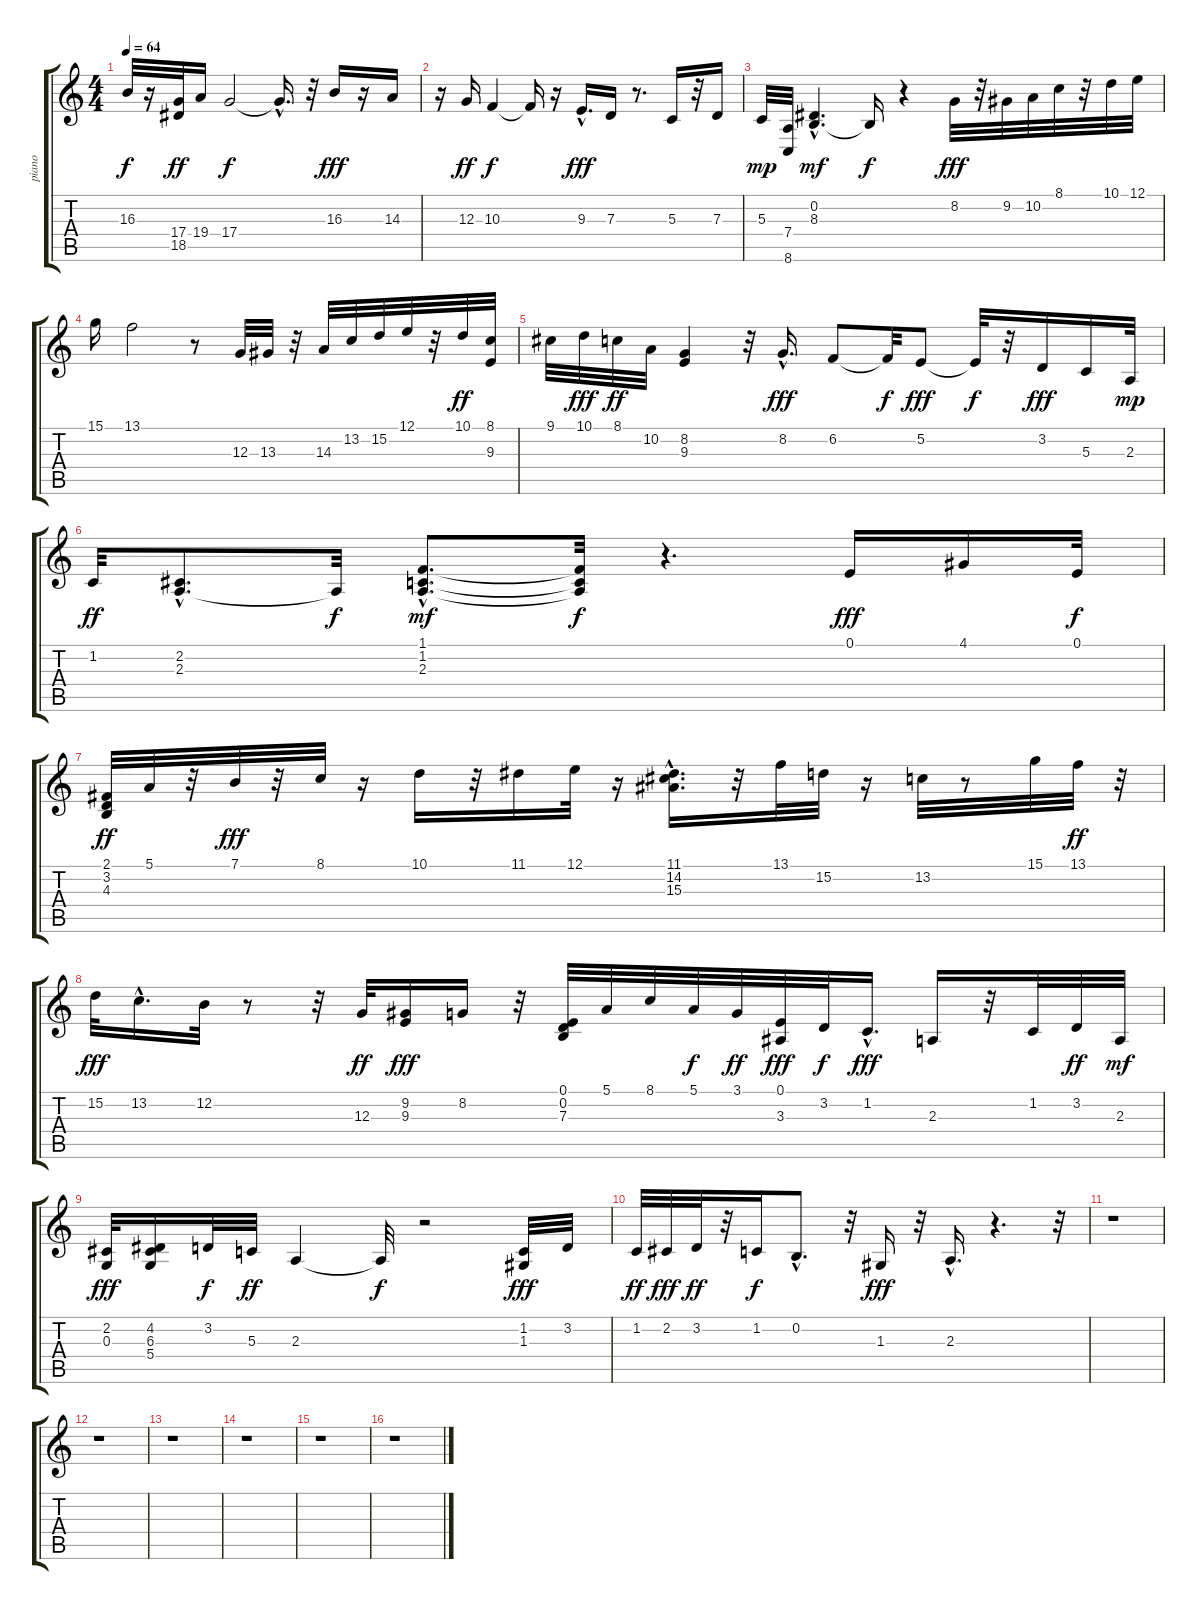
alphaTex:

\track ("piano" "piano") {instrument brightacousticpiano}
\staff {score tabs}
\tuning (E4 B3 G3 D3 A2 E2) {hide}
\ts (4 4)
\tempo 64
\clef g2
\ks c
16.3{t}.32{dy f} r.16 (17.4 18.5).32{dy ff} 19.4.16 17.4.2{dy f} 17.4{hac t}.16{d} r.32 16.3.16{dy fff} r.16 14.3.16 |
r.16 12.3.16{dy ff} 10.3.4{dy f} 10.3{t}.16 r.16 9.3{hac}.16{d dy fff} 7.3.16 r.8{d} 5.3.16 r.32 7.3.16 |
5.3.32{dy mp} (7.4 8.6).32 (0.2{hac} 8.3).4{d dy mf} 0.2{t}.16{dy f} r.4 8.2.32{dy fff} r.32 9.2.32 10.2.32 8.1.32 r.32 10.1.32 12.1.32 |
15.1.16 13.1.2 r.8 12.3.32 13.3.32 r.32 14.3.32 13.2.32 15.2.32 12.1.32 r.32 10.1.32{dy ff} (8.1 9.3).32 |
9.1.32 10.1.32{dy fff} 8.1.32{dy ff} 10.2.32 (8.2 9.3).4 r.32 8.2{hac}.16{d dy fff} 6.2.8 6.2{t}.32{dy f} 5.2.8{dy fff} 5.2{t}.32{dy f} r.32 3.2.16{dy fff} 5.3.16 2.3.32{dy mp} |
1.2.32{dy ff} (2.2 2.3{hac}).8{d} 2.3{t}.32{dy f} (1.1{hac} 1.2{hac} 2.3{hac}).8{d dy mf} (1.1{t} 1.2{t} 2.3{t}).32{dy f} r.4{d} 0.1.16{dy fff} 4.1.16 0.1.32{dy f} |
(2.1 3.2 4.3).32{dy ff} 5.1.32 r.32 7.1.32{dy fff} r.32 8.1.32 r.16 10.1.16 r.32 11.1.16 12.1.32 r.16 (11.1 14.2 15.3{hac}).16{d} r.32 13.1.32 15.2.32 r.16 13.2.32 r.8 15.1.32 13.1.32{dy ff} r.32 |
15.2.32{dy fff} 13.2{hac}.16{d} 12.2.32 r.8 r.32 12.3.32{dy ff} (9.2 9.3).16{dy fff} 8.2.16 r.32 (0.1 0.2 7.3).32 5.1.32 8.1.32 5.1.32{dy f} 3.1.32{dy ff} (0.1 3.3).32{dy fff} 3.2.32{dy f} 1.2{hac}.16{d dy fff} 2.3.16 r.32 1.2.32 3.2.32{dy ff} 2.3.32{dy mf} |
(2.2 0.3).32{dy fff} (4.2 6.3 5.4).16 3.2.32{dy f} 5.3.32{dy ff} 2.3.4 2.3{t}.32{dy f} r.2 (1.2 1.3).32{dy fff} 3.2.32 |
1.2.32{dy ff} 2.2.32{dy fff} 3.2.32{dy ff} r.32 1.2.16{dy f} 0.2{hac}.8{d} r.32 1.3.16{dy fff} r.32 2.3{hac}.16{d} r.4{d} r.32 |
r.1 |
r.1 |
r.1 |
r.1 |
r.1 |
r.1
